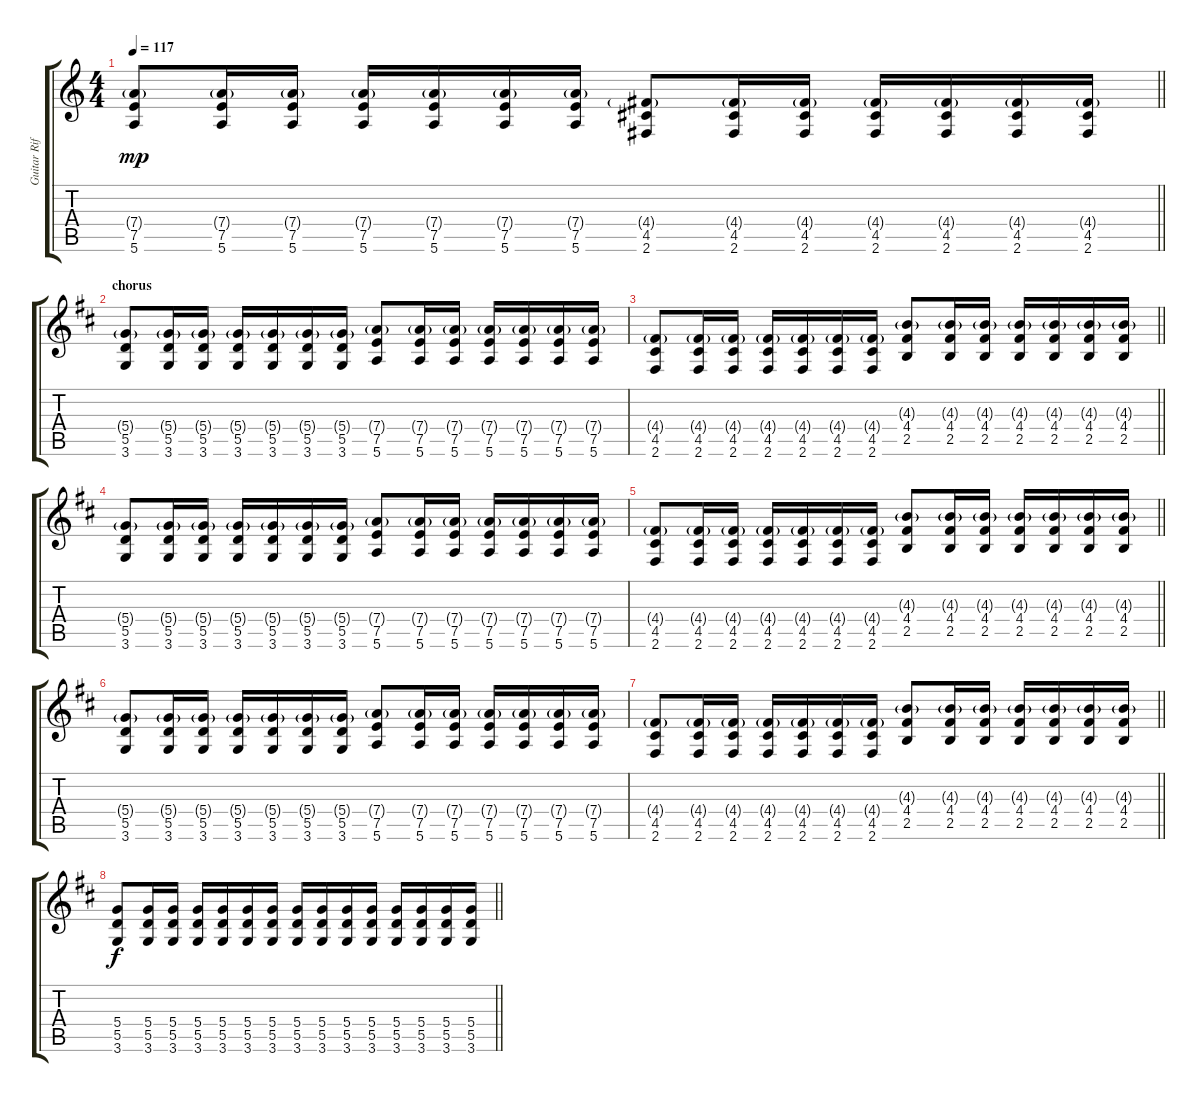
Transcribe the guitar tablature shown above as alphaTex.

\track ("Guitar Riff" "Guitar Rif") {instrument distortionguitar}
\staff {score tabs}
\tuning (E4 B3 G3 D3 A2 E2) {hide}
\ts (4 4)
\tempo 117
\clef g2
\barLineRight lightlight
\ks c
(7.4{g} 7.5 5.6).8{dy mp} (7.4{g} 7.5 5.6).16 (7.4{g} 7.5 5.6).16 (7.4{g} 7.5 5.6).16 (7.4{g} 7.5 5.6).16 (7.4{g} 7.5 5.6).16 (7.4{g} 7.5 5.6).16 (4.4{g} 4.5 2.6).8 (4.4{g} 4.5 2.6).16 (4.4{g} 4.5 2.6).16 (4.4{g} 4.5 2.6).16 (4.4{g} 4.5 2.6).16 (4.4{g} 4.5 2.6).16 (4.4{g} 4.5 2.6).16 |
\section ("" "chorus")
\ks d
(5.4{g} 5.5 3.6).8 (5.4{g} 5.5 3.6).16 (5.4{g} 5.5 3.6).16 (5.4{g} 5.5 3.6).16 (5.4{g} 5.5 3.6).16 (5.4{g} 5.5 3.6).16 (5.4{g} 5.5 3.6).16 (7.4{g} 7.5 5.6).8 (7.4{g} 7.5 5.6).16 (7.4{g} 7.5 5.6).16 (7.4{g} 7.5 5.6).16 (7.4{g} 7.5 5.6).16 (7.4{g} 7.5 5.6).16 (7.4{g} 7.5 5.6).16 |
\barLineRight lightlight
(4.4{g} 4.5 2.6).8 (4.4{g} 4.5 2.6).16 (4.4{g} 4.5 2.6).16 (4.4{g} 4.5 2.6).16 (4.4{g} 4.5 2.6).16 (4.4{g} 4.5 2.6).16 (4.4{g} 4.5 2.6).16 (4.3{g} 4.4 2.5).8 (4.3{g} 4.4 2.5).16 (4.3{g} 4.4 2.5).16 (4.3{g} 4.4 2.5).16 (4.3{g} 4.4 2.5).16 (4.3{g} 4.4 2.5).16 (4.3{g} 4.4 2.5).16 |
(5.4{g} 5.5 3.6).8 (5.4{g} 5.5 3.6).16 (5.4{g} 5.5 3.6).16 (5.4{g} 5.5 3.6).16 (5.4{g} 5.5 3.6).16 (5.4{g} 5.5 3.6).16 (5.4{g} 5.5 3.6).16 (7.4{g} 7.5 5.6).8 (7.4{g} 7.5 5.6).16 (7.4{g} 7.5 5.6).16 (7.4{g} 7.5 5.6).16 (7.4{g} 7.5 5.6).16 (7.4{g} 7.5 5.6).16 (7.4{g} 7.5 5.6).16 |
\barLineRight lightlight
(4.4{g} 4.5 2.6).8 (4.4{g} 4.5 2.6).16 (4.4{g} 4.5 2.6).16 (4.4{g} 4.5 2.6).16 (4.4{g} 4.5 2.6).16 (4.4{g} 4.5 2.6).16 (4.4{g} 4.5 2.6).16 (4.3{g} 4.4 2.5).8 (4.3{g} 4.4 2.5).16 (4.3{g} 4.4 2.5).16 (4.3{g} 4.4 2.5).16 (4.3{g} 4.4 2.5).16 (4.3{g} 4.4 2.5).16 (4.3{g} 4.4 2.5).16 |
(5.4{g} 5.5 3.6).8 (5.4{g} 5.5 3.6).16 (5.4{g} 5.5 3.6).16 (5.4{g} 5.5 3.6).16 (5.4{g} 5.5 3.6).16 (5.4{g} 5.5 3.6).16 (5.4{g} 5.5 3.6).16 (7.4{g} 7.5 5.6).8 (7.4{g} 7.5 5.6).16 (7.4{g} 7.5 5.6).16 (7.4{g} 7.5 5.6).16 (7.4{g} 7.5 5.6).16 (7.4{g} 7.5 5.6).16 (7.4{g} 7.5 5.6).16 |
\barLineRight lightlight
(4.4{g} 4.5 2.6).8 (4.4{g} 4.5 2.6).16 (4.4{g} 4.5 2.6).16 (4.4{g} 4.5 2.6).16 (4.4{g} 4.5 2.6).16 (4.4{g} 4.5 2.6).16 (4.4{g} 4.5 2.6).16 (4.3{g} 4.4 2.5).8 (4.3{g} 4.4 2.5).16 (4.3{g} 4.4 2.5).16 (4.3{g} 4.4 2.5).16 (4.3{g} 4.4 2.5).16 (4.3{g} 4.4 2.5).16 (4.3{g} 4.4 2.5).16 |
\barLineRight lightlight
(5.4 5.5 3.6).8{dy f} (5.4 5.5 3.6).16 (5.4 5.5 3.6).16 (5.4 5.5 3.6).16 (5.4 5.5 3.6).16 (5.4 5.5 3.6).16 (5.4 5.5 3.6).16 (5.4 5.5 3.6).16 (5.4 5.5 3.6).16 (5.4 5.5 3.6).16 (5.4 5.5 3.6).16 (5.4 5.5 3.6).16 (5.4 5.5 3.6).16 (5.4 5.5 3.6).16 (5.4 5.5 3.6).16
